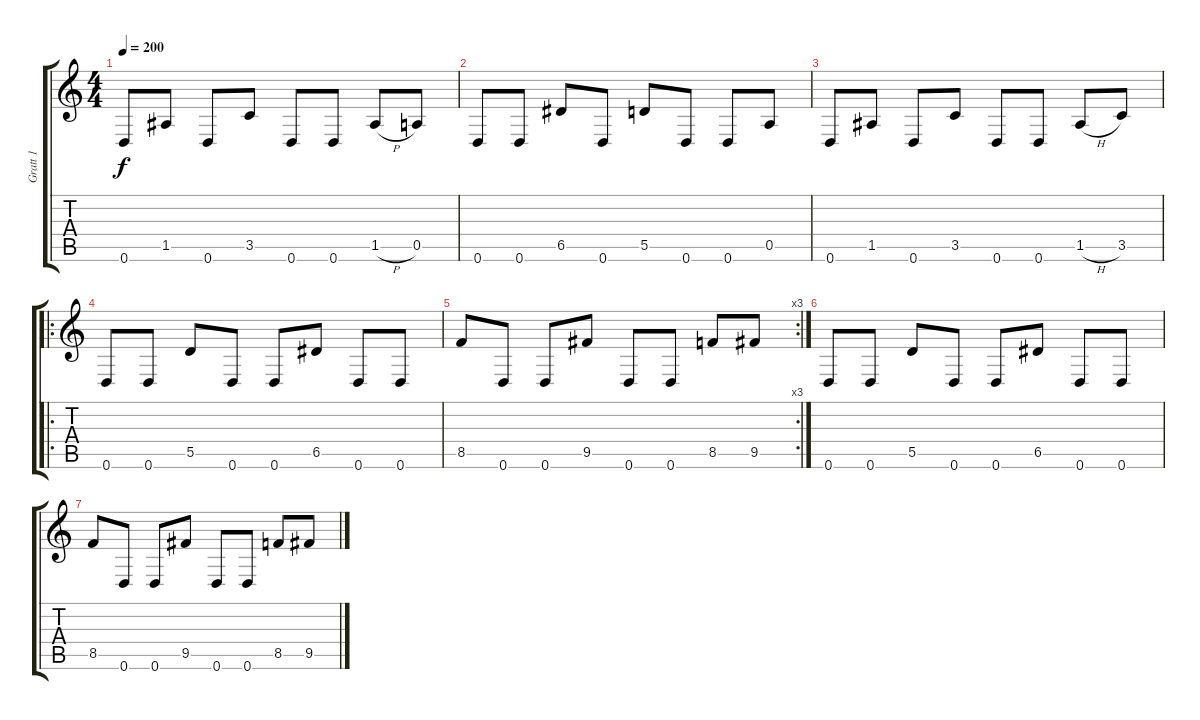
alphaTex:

\track ("Gratt 1" "Gratt 1") {instrument distortionguitar}
\staff {score tabs}
\tuning (E4 B3 G3 D3 A2 D2) {hide}
\ts (4 4)
\tempo 200
\clef g2
\ks c
0.6.8{dy f} 1.5.8 0.6.8 3.5.8 0.6.8 0.6.8 1.5{h}.8 0.5.8 |
0.6.8 0.6.8 6.5.8 0.6.8 5.5.8 0.6.8 0.6.8 0.5.8 |
0.6.8 1.5.8 0.6.8 3.5.8 0.6.8 0.6.8 1.5{h}.8 3.5.8 |
\ro
0.6.8 0.6.8 5.5.8 0.6.8 0.6.8 6.5.8 0.6.8 0.6.8 |
\rc 3
8.5.8 0.6.8 0.6.8 9.5.8 0.6.8 0.6.8 8.5.8 9.5.8 |
0.6.8 0.6.8 5.5.8 0.6.8 0.6.8 6.5.8 0.6.8 0.6.8 |
8.5.8 0.6.8 0.6.8 9.5.8 0.6.8 0.6.8 8.5.8 9.5.8
